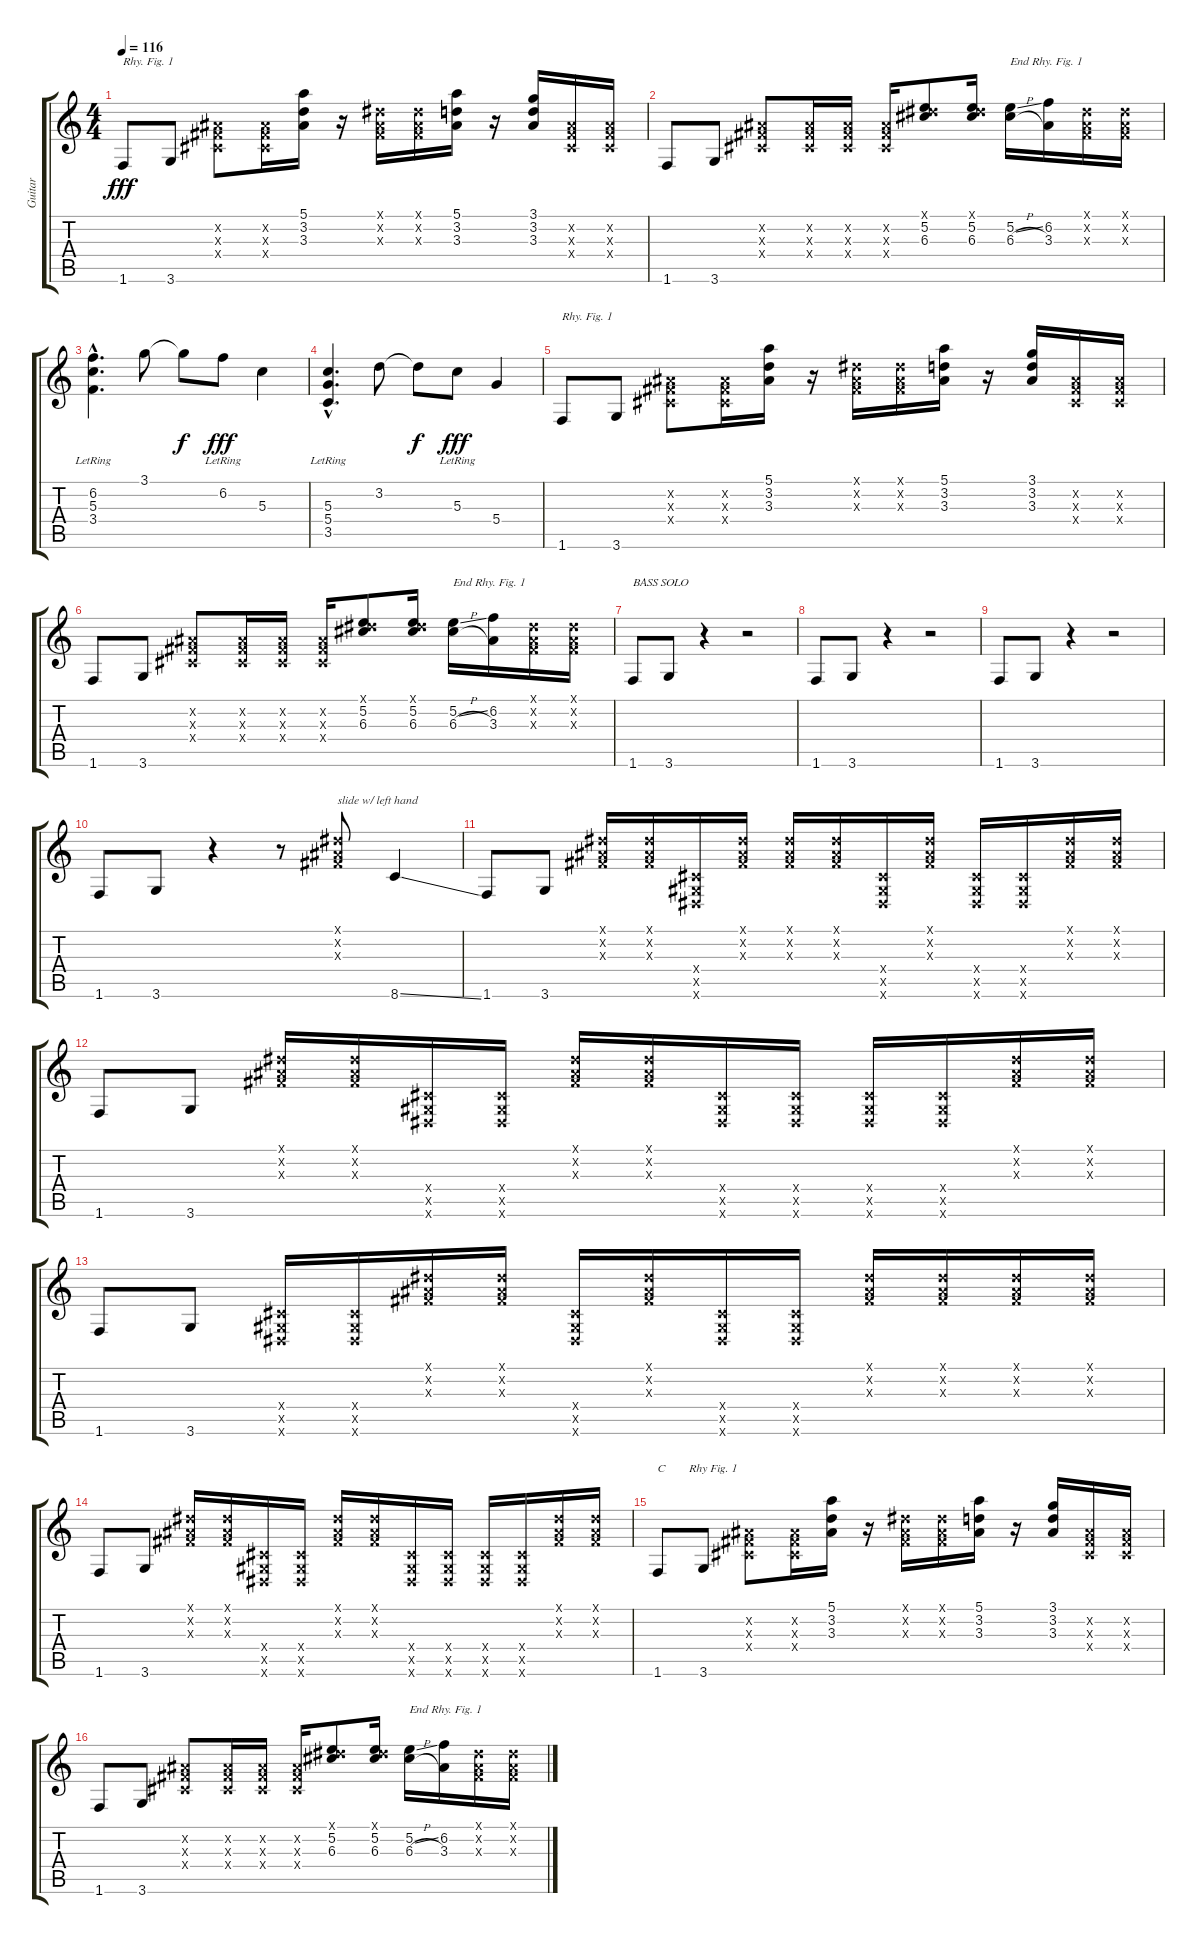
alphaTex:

\track ("Guitar" "Guitar") {instrument overdrivenguitar}
\staff {score tabs}
\tuning (E4 B3 G3 D3 A2 E2) {hide}
\ts (4 4)
\tempo 116
\clef g2
\ks c
1.6.8{txt "Rhy. Fig. 1" dy fff} 3.6.8 (-1.2{x} -1.3{x} -1.4{x}).8 (-1.2{x} -1.3{x} -1.4{x}).16 (5.1 3.2 3.3).16 r.16 (-1.1{x} -1.2{x} -1.3{x}).16 (-1.1{x} -1.2{x} -1.3{x}).16 (5.1 3.2 3.3).16 r.16 (3.1 3.2 3.3).16 (-1.2{x} -1.3{x} -1.4{x}).16 (-1.2{x} -1.3{x} -1.4{x}).16 |
1.6.8 3.6.8 (-1.2{x} -1.3{x} -1.4{x}).8 (-1.2{x} -1.3{x} -1.4{x}).16 (-1.2{x} -1.3{x} -1.4{x}).16 (-1.2{x} -1.3{x} -1.4{x}).16 (-1.1{x} 5.2 6.3).8 (-1.1{x} 5.2 6.3).16 (5.2{ss} 6.3{h}).16{txt "End Rhy. Fig. 1"} (6.2 3.3).16 (-1.1{x} -1.2{x} -1.3{x}).16 (-1.1{x} -1.2{x} -1.3{x}).16 |
(6.2{hac lr} 5.3{hac lr} 3.4{hac lr}).4{d} 3.1.8 3.1{t}.8{dy f} 6.2{lr}.8{dy fff} 5.3.4 |
(5.3{hac lr} 5.4{hac lr} 3.5{hac lr}).4{d} 3.2.8 3.2{t}.8{dy f} 5.3{lr}.8{dy fff} 5.4.4 |
1.6.8{txt "Rhy. Fig. 1"} 3.6.8 (-1.2{x} -1.3{x} -1.4{x}).8 (-1.2{x} -1.3{x} -1.4{x}).16 (5.1 3.2 3.3).16 r.16 (-1.1{x} -1.2{x} -1.3{x}).16 (-1.1{x} -1.2{x} -1.3{x}).16 (5.1 3.2 3.3).16 r.16 (3.1 3.2 3.3).16 (-1.2{x} -1.3{x} -1.4{x}).16 (-1.2{x} -1.3{x} -1.4{x}).16 |
1.6.8 3.6.8 (-1.2{x} -1.3{x} -1.4{x}).8 (-1.2{x} -1.3{x} -1.4{x}).16 (-1.2{x} -1.3{x} -1.4{x}).16 (-1.2{x} -1.3{x} -1.4{x}).16 (-1.1{x} 5.2 6.3).8 (-1.1{x} 5.2 6.3).16 (5.2{ss} 6.3{h}).16{txt "End Rhy. Fig. 1"} (6.2 3.3).16 (-1.1{x} -1.2{x} -1.3{x}).16 (-1.1{x} -1.2{x} -1.3{x}).16 |
1.6.8{txt "BASS SOLO"} 3.6.8 r.4 r.2 |
1.6.8 3.6.8 r.4 r.2 |
1.6.8 3.6.8 r.4 r.2 |
1.6.8 3.6.8 r.4 r.8 (-1.1{x} -1.2{x} -1.3{x}).8{txt "slide w/ left hand"} 8.6{ss}.4 |
1.6.8 3.6.8 (-1.1{x} -1.2{x} -1.3{x}).16 (-1.1{x} -1.2{x} -1.3{x}).16 (-1.4{x} -1.5{x} -1.6{x}).16 (-1.1{x} -1.2{x} -1.3{x}).16 (-1.1{x} -1.2{x} -1.3{x}).16 (-1.1{x} -1.2{x} -1.3{x}).16 (-1.4{x} -1.5{x} -1.6{x}).16 (-1.1{x} -1.2{x} -1.3{x}).16 (-1.4{x} -1.5{x} -1.6{x}).16 (-1.4{x} -1.5{x} -1.6{x}).16 (-1.1{x} -1.2{x} -1.3{x}).16 (-1.1{x} -1.2{x} -1.3{x}).16 |
1.6.8 3.6.8 (-1.1{x} -1.2{x} -1.3{x}).16 (-1.1{x} -1.2{x} -1.3{x}).16 (-1.4{x} -1.5{x} -1.6{x}).16 (-1.4{x} -1.5{x} -1.6{x}).16 (-1.1{x} -1.2{x} -1.3{x}).16 (-1.1{x} -1.2{x} -1.3{x}).16 (-1.4{x} -1.5{x} -1.6{x}).16 (-1.4{x} -1.5{x} -1.6{x}).16 (-1.4{x} -1.5{x} -1.6{x}).16 (-1.4{x} -1.5{x} -1.6{x}).16 (-1.1{x} -1.2{x} -1.3{x}).16 (-1.1{x} -1.2{x} -1.3{x}).16 |
1.6.8 3.6.8 (-1.4{x} -1.5{x} -1.6{x}).16 (-1.4{x} -1.5{x} -1.6{x}).16 (-1.1{x} -1.2{x} -1.3{x}).16 (-1.1{x} -1.2{x} -1.3{x}).16 (-1.4{x} -1.5{x} -1.6{x}).16 (-1.1{x} -1.2{x} -1.3{x}).16 (-1.4{x} -1.5{x} -1.6{x}).16 (-1.4{x} -1.5{x} -1.6{x}).16 (-1.1{x} -1.2{x} -1.3{x}).16 (-1.1{x} -1.2{x} -1.3{x}).16 (-1.1{x} -1.2{x} -1.3{x}).16 (-1.1{x} -1.2{x} -1.3{x}).16 |
1.6.8 3.6.8 (-1.1{x} -1.2{x} -1.3{x}).16 (-1.1{x} -1.2{x} -1.3{x}).16 (-1.4{x} -1.5{x} -1.6{x}).16 (-1.4{x} -1.5{x} -1.6{x}).16 (-1.1{x} -1.2{x} -1.3{x}).16 (-1.1{x} -1.2{x} -1.3{x}).16 (-1.4{x} -1.5{x} -1.6{x}).16 (-1.4{x} -1.5{x} -1.6{x}).16 (-1.4{x} -1.5{x} -1.6{x}).16 (-1.4{x} -1.5{x} -1.6{x}).16 (-1.1{x} -1.2{x} -1.3{x}).16 (-1.1{x} -1.2{x} -1.3{x}).16 |
1.6.8{txt "C        Rhy Fig. 1"} 3.6.8 (-1.2{x} -1.3{x} -1.4{x}).8 (-1.2{x} -1.3{x} -1.4{x}).16 (5.1 3.2 3.3).16 r.16 (-1.1{x} -1.2{x} -1.3{x}).16 (-1.1{x} -1.2{x} -1.3{x}).16 (5.1 3.2 3.3).16 r.16 (3.1 3.2 3.3).16 (-1.2{x} -1.3{x} -1.4{x}).16 (-1.2{x} -1.3{x} -1.4{x}).16 |
1.6.8 3.6.8 (-1.2{x} -1.3{x} -1.4{x}).8 (-1.2{x} -1.3{x} -1.4{x}).16 (-1.2{x} -1.3{x} -1.4{x}).16 (-1.2{x} -1.3{x} -1.4{x}).16 (-1.1{x} 5.2 6.3).8 (-1.1{x} 5.2 6.3).16 (5.2{ss} 6.3{h}).16{txt "End Rhy. Fig. 1"} (6.2 3.3).16 (-1.1{x} -1.2{x} -1.3{x}).16 (-1.1{x} -1.2{x} -1.3{x}).16
